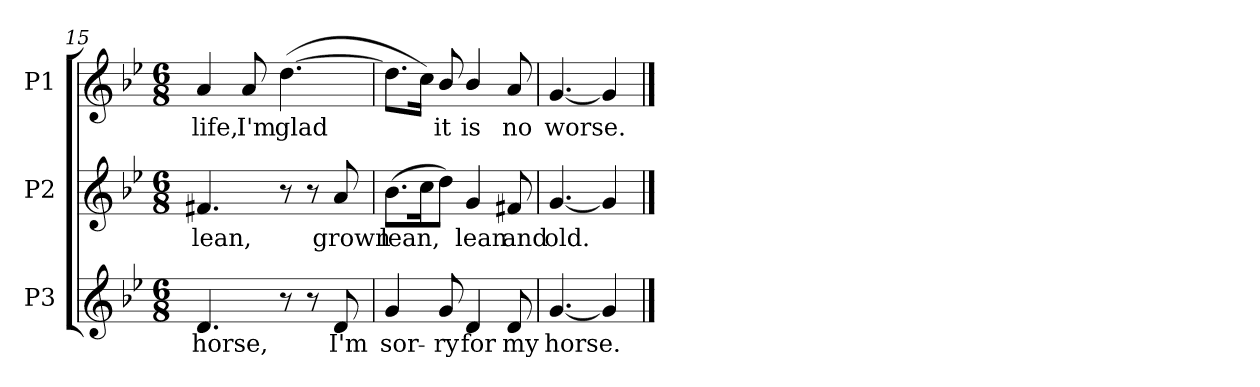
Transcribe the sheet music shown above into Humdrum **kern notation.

**kern	**text	**kern	**text	**kern	**text
*part3	*part3	*part2	*part2	*part1	*part1
*staff3	*staff3	*staff2	*staff2	*staff1	*staff1
*I"P3	*	*I"P2	*	*I"P1	*
*clefG2	*	*clefG2	*	*clefG2	*
*k[b-e-]	*	*k[b-e-]	*	*k[b-e-]	*
*B-:	*	*B-:	*	*B-:	*
*M6/8	*	*M6/8	*	*M6/8	*
=15	=15	=15	=15	=15	=15
!	!LO:LY:b:color=#000000	!	!	!	!
!	!	!	!LO:LY:b:color=#000000	!	!
!	!	!	!	!	!LO:LY:b:color=#000000
4.di/	horse,	4.f#Xi/	lean,	4ai/	life,
!	!	!	!	!	!LO:LY:b:color=#000000
.	.	.	.	8ai/	I'm
!	!	!	!	!	!LO:LY:b:color=#000000
8r	.	8r	.	([>4.ddi\	glad
8r	.	8r	.	.	.
!	!LO:LY:b:color=#000000	!	!	!	!
!	!	!	!LO:LY:b:color=#000000	!	!
8di/	I'm	8ai/	grown	.	.
=16	=16	=16	=16	=16	=16
!	!LO:LY:b:color=#000000	!	!	!	!
!	!	!	!LO:LY:b:color=#000000	!	!
4gi/	sor-	(8.b-i\L	lean,	8.ddi\L]	.
.	.	16cci\k	.	16cci\Jk)	.
!	!LO:LY:b:color=#000000	!	!	!	!
!	!	!	!	!	!LO:LY:b:color=#000000
8gi/	-ry	8ddi\J)	.	8b-i/	it
!	!LO:LY:b:color=#000000	!	!	!	!
!	!	!	!LO:LY:b:color=#000000	!	!
!	!	!	!	!	!LO:LY:b:color=#000000
4di/	for	4gi/	lean	4b-i/	is
!	!LO:LY:b:color=#000000	!	!	!	!
!	!	!	!LO:LY:b:color=#000000	!	!
!	!	!	!	!	!LO:LY:b:color=#000000
8di/	my	8f#Xi/	and	8ai/	no
=17	=17	=17	=17	=17	=17
!	!LO:LY:b:color=#000000	!	!	!	!
!	!	!	!LO:LY:b:color=#000000	!	!
!	!	!	!	!	!LO:LY:b:color=#000000
[<4.gi/	horse.	[<4.gi/	old.	[<4.gi/	worse.
4gi/]	.	4gi/]	.	4gi/]	.
==	==	==	==	==	==
*-	*-	*-	*-	*-	*-
